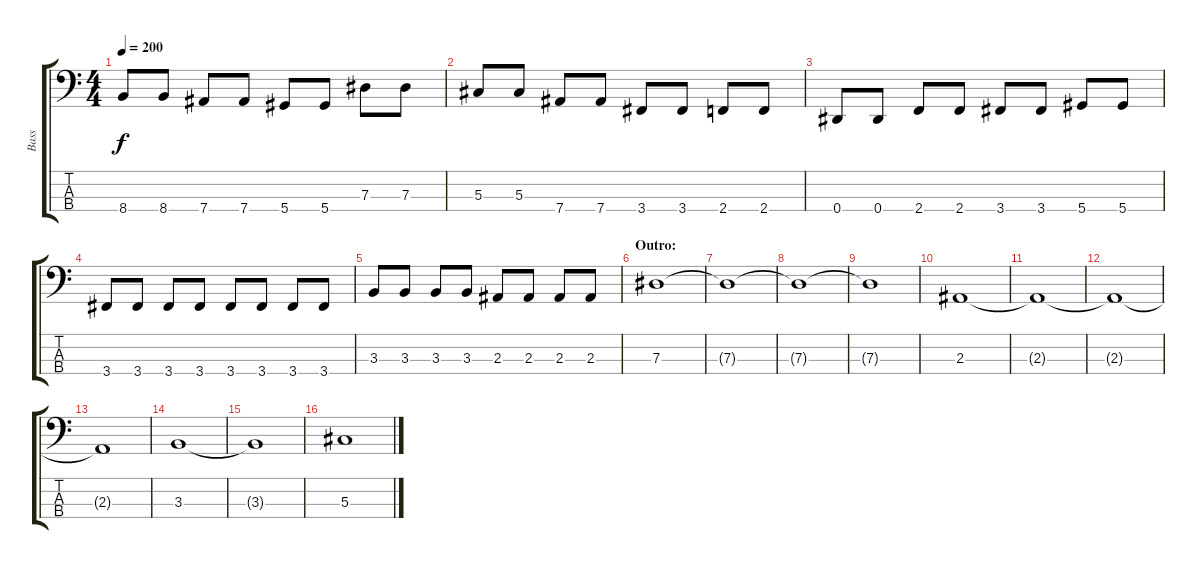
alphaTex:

\track ("Bass" "Bass") {instrument electricbassfinger}
\staff {score tabs}
\tuning (Gb2 Db2 Ab1 Eb1) {hide}
\ts (4 4)
\tempo 200
\clef f4
\ks c
8.4.8{dy f} 8.4.8 7.4.8 7.4.8 5.4.8 5.4.8 7.3.8 7.3.8 |
5.3.8 5.3.8 7.4.8 7.4.8 3.4.8 3.4.8 2.4.8 2.4.8 |
0.4.8 0.4.8 2.4.8 2.4.8 3.4.8 3.4.8 5.4.8 5.4.8 |
3.4.8 3.4.8 3.4.8 3.4.8 3.4.8 3.4.8 3.4.8 3.4.8 |
3.3.8 3.3.8 3.3.8 3.3.8 2.3.8 2.3.8 2.3.8 2.3.8 |
\section ("" "Outro:")
7.3.1 |
7.3{t}.1 |
7.3{t}.1 |
7.3{t}.1 |
2.3.1 |
2.3{t}.1 |
2.3{t}.1 |
2.3{t}.1 |
3.3.1 |
3.3{t}.1 |
5.3.1
